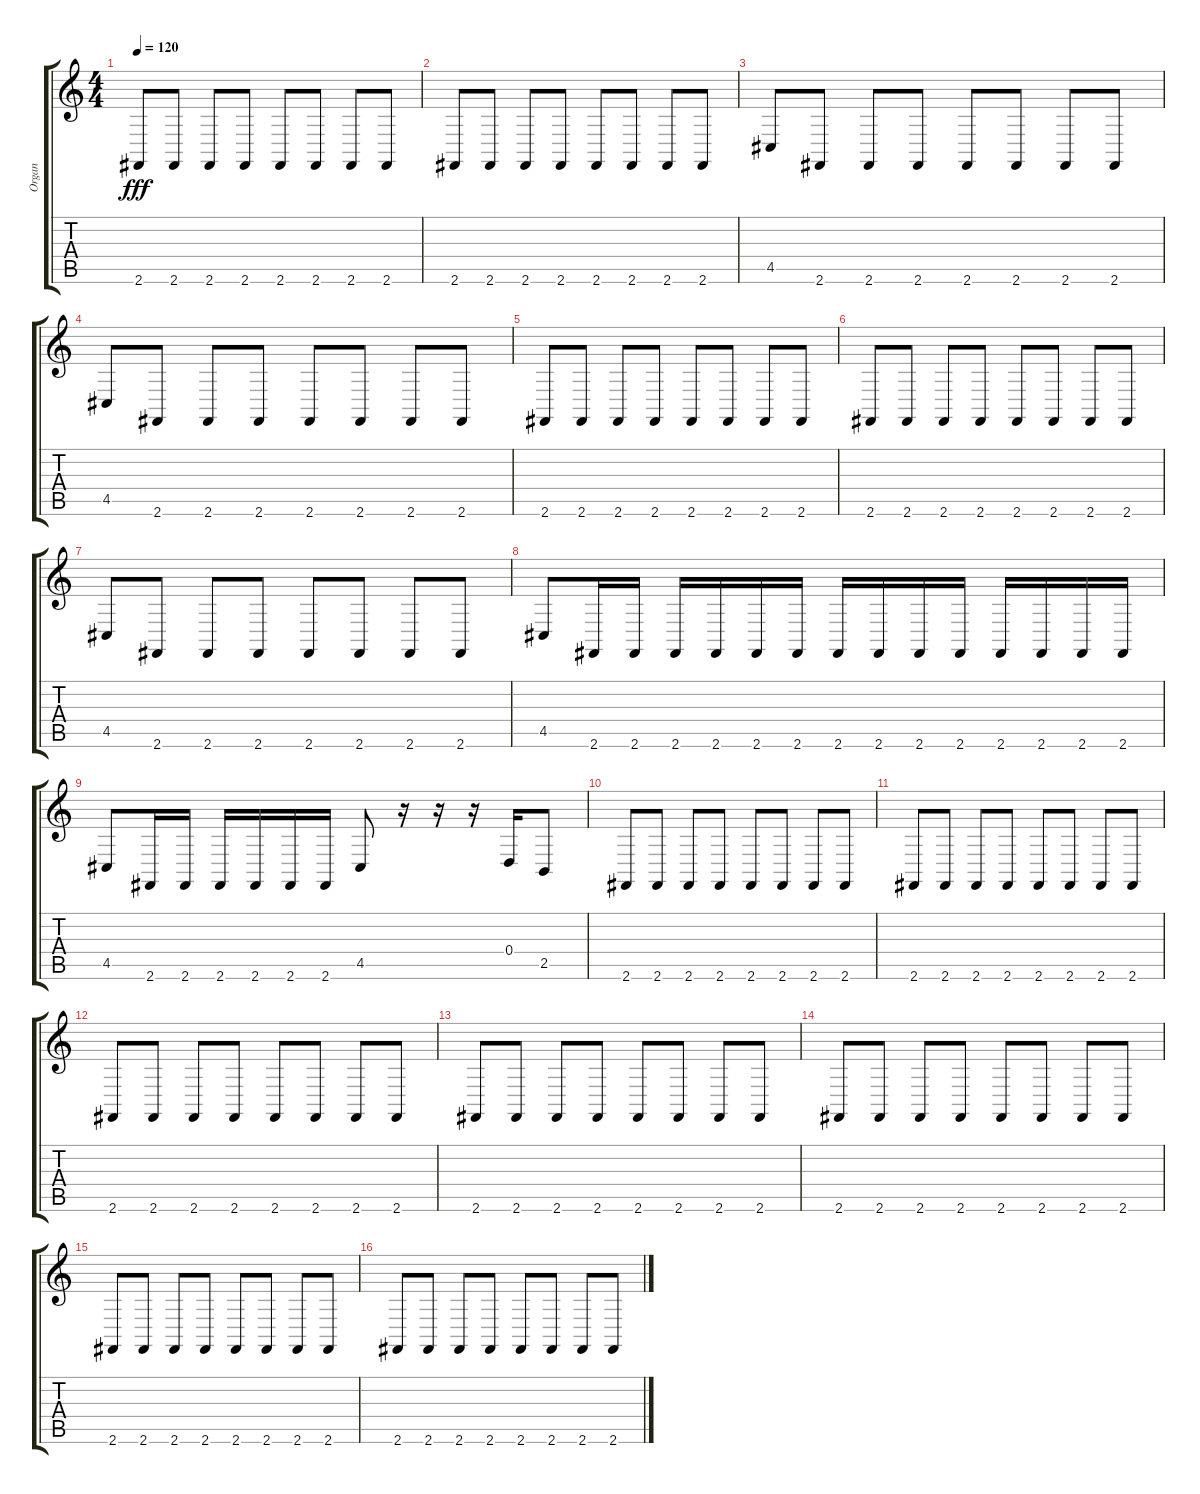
\track ("Organ" "Organ") {instrument drawbarorgan}
\staff {score tabs}
\tuning (E4 B3 G3 D3 A2 E2) {hide}
\ts (4 4)
\tempo 120
\clef g2
\ks c
2.6.8{dy fff} 2.6.8 2.6.8 2.6.8 2.6.8 2.6.8 2.6.8 2.6.8 |
2.6.8 2.6.8 2.6.8 2.6.8 2.6.8 2.6.8 2.6.8 2.6.8 |
4.5.8 2.6.8 2.6.8 2.6.8 2.6.8 2.6.8 2.6.8 2.6.8 |
4.5.8 2.6.8 2.6.8 2.6.8 2.6.8 2.6.8 2.6.8 2.6.8 |
2.6.8 2.6.8 2.6.8 2.6.8 2.6.8 2.6.8 2.6.8 2.6.8 |
2.6.8 2.6.8 2.6.8 2.6.8 2.6.8 2.6.8 2.6.8 2.6.8 |
4.5.8 2.6.8 2.6.8 2.6.8 2.6.8 2.6.8 2.6.8 2.6.8 |
4.5.8 2.6.16 2.6.16 2.6.16 2.6.16 2.6.16 2.6.16 2.6.16 2.6.16 2.6.16 2.6.16 2.6.16 2.6.16 2.6.16 2.6.16 |
4.5.8 2.6.16 2.6.16 2.6.16 2.6.16 2.6.16 2.6.16 4.5.8 r.16 r.16 r.16 0.4.16 2.5.8 |
2.6.8 2.6.8{volume 11} 2.6.8 2.6.8 2.6.8 2.6.8 2.6.8 2.6.8 |
2.6.8 2.6.8 2.6.8 2.6.8 2.6.8 2.6.8 2.6.8 2.6.8 |
2.6.8 2.6.8 2.6.8 2.6.8 2.6.8 2.6.8 2.6.8 2.6.8 |
2.6.8 2.6.8 2.6.8 2.6.8 2.6.8 2.6.8 2.6.8 2.6.8 |
2.6.8 2.6.8 2.6.8 2.6.8 2.6.8 2.6.8 2.6.8 2.6.8 |
2.6.8 2.6.8 2.6.8 2.6.8 2.6.8 2.6.8 2.6.8 2.6.8 |
2.6.8 2.6.8 2.6.8 2.6.8 2.6.8 2.6.8 2.6.8 2.6.8
